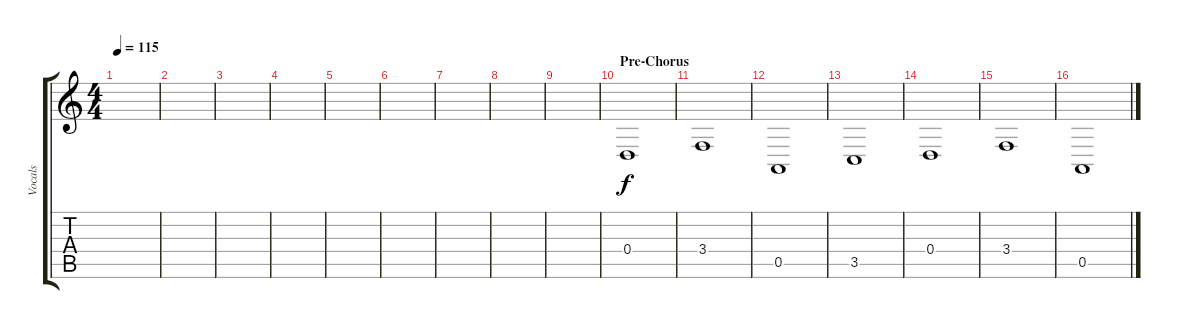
\track ("Vocals" "Vocals") {instrument choiraahs}
\staff {score tabs}
\tuning (E4 B3 G3 D3 A2 E2) {hide}
\ts (4 4)
\tempo 115
\clef g2
\ks c
|
|
|
|
|
|
|
|
|
\section ("" "Pre-Chorus")
0.4.1 |
3.4.1 |
0.5.1 |
3.5.1 |
0.4.1 |
3.4.1 |
0.5.1
